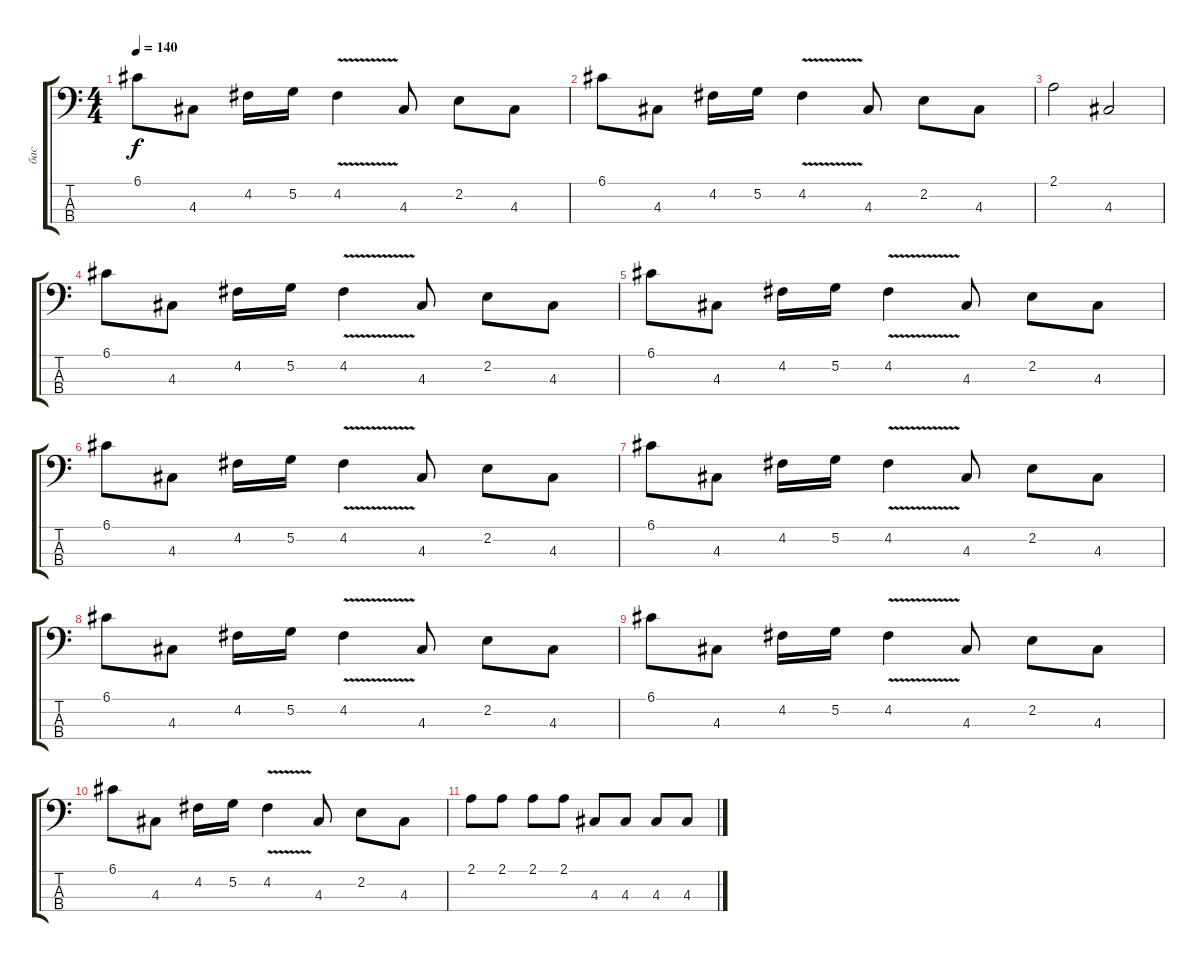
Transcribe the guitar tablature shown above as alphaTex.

\track ("бас" "бас") {instrument electricbassfinger}
\staff {score tabs}
\tuning (G2 D2 A1 E1) {hide}
\ts (4 4)
\tempo 140
\clef f4
\ks c
6.1.8{dy f} 4.3.8 4.2.16 5.2.16 4.2{v}.4 4.3.8 2.2.8 4.3.8 |
6.1.8 4.3.8 4.2.16 5.2.16 4.2{v}.4 4.3.8 2.2.8 4.3.8 |
2.1.2 4.3.2 |
6.1.8 4.3.8 4.2.16 5.2.16 4.2{v}.4 4.3.8 2.2.8 4.3.8 |
6.1.8 4.3.8 4.2.16 5.2.16 4.2{v}.4 4.3.8 2.2.8 4.3.8 |
6.1.8 4.3.8 4.2.16 5.2.16 4.2{v}.4 4.3.8 2.2.8 4.3.8 |
6.1.8 4.3.8 4.2.16 5.2.16 4.2{v}.4 4.3.8 2.2.8 4.3.8 |
6.1.8 4.3.8 4.2.16 5.2.16 4.2{v}.4 4.3.8 2.2.8 4.3.8 |
6.1.8 4.3.8 4.2.16 5.2.16 4.2{v}.4 4.3.8 2.2.8 4.3.8 |
6.1.8 4.3.8 4.2.16 5.2.16 4.2{v}.4 4.3.8 2.2.8 4.3.8 |
2.1.8 2.1.8 2.1.8 2.1.8 4.3.8 4.3.8 4.3.8 4.3.8
